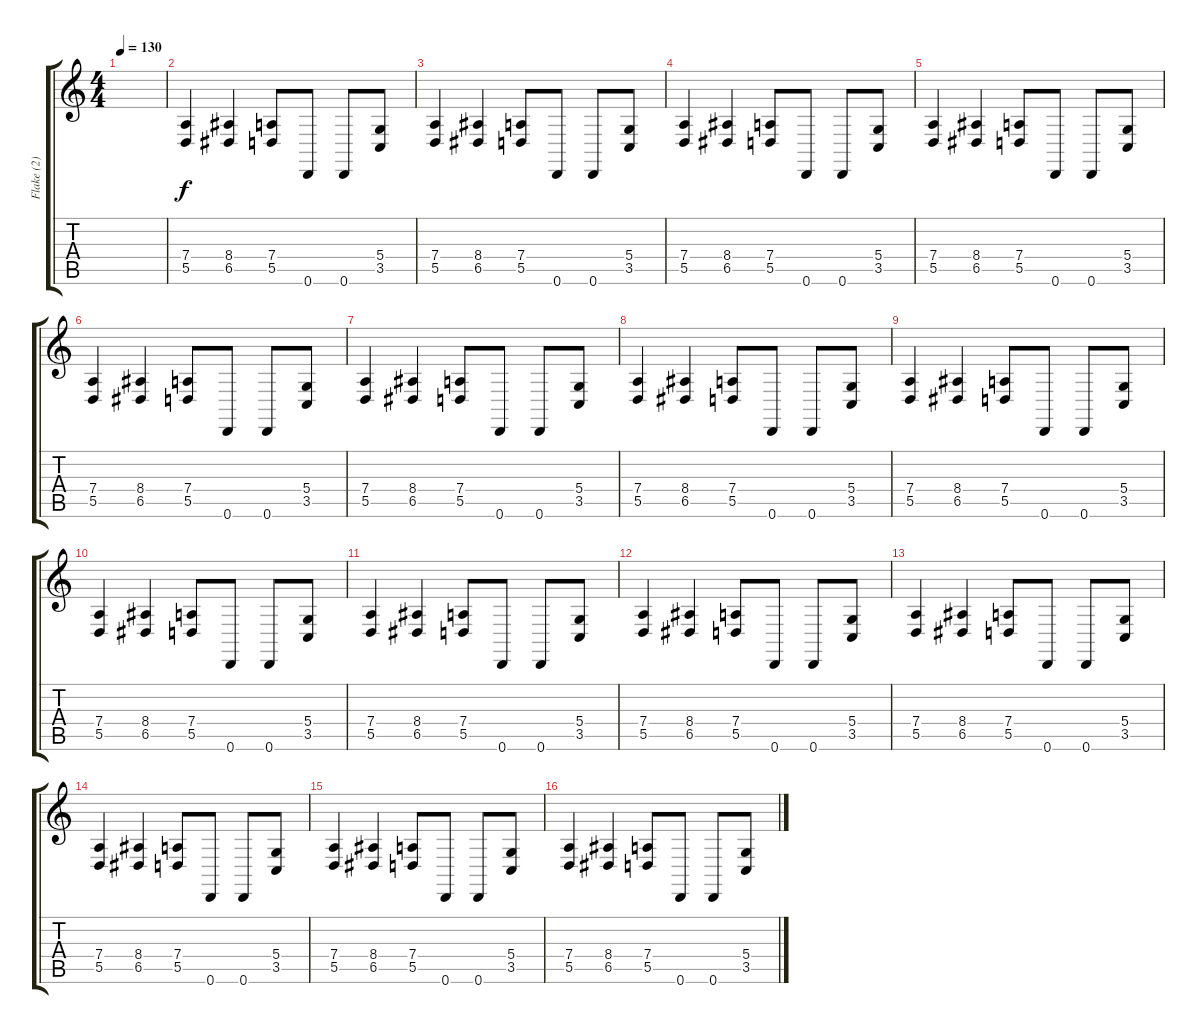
\track ("Flake (2)" "Flake (2)") {instrument lead2sawtooth}
\staff {score tabs}
\tuning (E4 B3 G3 D3 A2 D2) {hide}
\ts (4 4)
\tempo 130
\clef g2
\ks c
|
(7.4 5.5).4 (8.4 6.5).4 (7.4 5.5).8 0.6.8 0.6.8 (5.4 3.5).8 |
(7.4 5.5).4 (8.4 6.5).4 (7.4 5.5).8 0.6.8 0.6.8 (5.4 3.5).8 |
(7.4 5.5).4 (8.4 6.5).4 (7.4 5.5).8 0.6.8 0.6.8 (5.4 3.5).8 |
(7.4 5.5).4 (8.4 6.5).4 (7.4 5.5).8 0.6.8 0.6.8 (5.4 3.5).8 |
(7.4 5.5).4 (8.4 6.5).4 (7.4 5.5).8 0.6.8 0.6.8 (5.4 3.5).8 |
(7.4 5.5).4 (8.4 6.5).4 (7.4 5.5).8 0.6.8 0.6.8 (5.4 3.5).8 |
(7.4 5.5).4 (8.4 6.5).4 (7.4 5.5).8 0.6.8 0.6.8 (5.4 3.5).8 |
(7.4 5.5).4 (8.4 6.5).4 (7.4 5.5).8 0.6.8 0.6.8 (5.4 3.5).8 |
(7.4 5.5).4 (8.4 6.5).4 (7.4 5.5).8 0.6.8 0.6.8 (5.4 3.5).8 |
(7.4 5.5).4 (8.4 6.5).4 (7.4 5.5).8 0.6.8 0.6.8 (5.4 3.5).8 |
(7.4 5.5).4 (8.4 6.5).4 (7.4 5.5).8 0.6.8 0.6.8 (5.4 3.5).8 |
(7.4 5.5).4 (8.4 6.5).4 (7.4 5.5).8 0.6.8 0.6.8 (5.4 3.5).8 |
(7.4 5.5).4 (8.4 6.5).4 (7.4 5.5).8 0.6.8 0.6.8 (5.4 3.5).8 |
(7.4 5.5).4 (8.4 6.5).4 (7.4 5.5).8 0.6.8 0.6.8 (5.4 3.5).8 |
(7.4 5.5).4 (8.4 6.5).4 (7.4 5.5).8 0.6.8 0.6.8 (5.4 3.5).8
